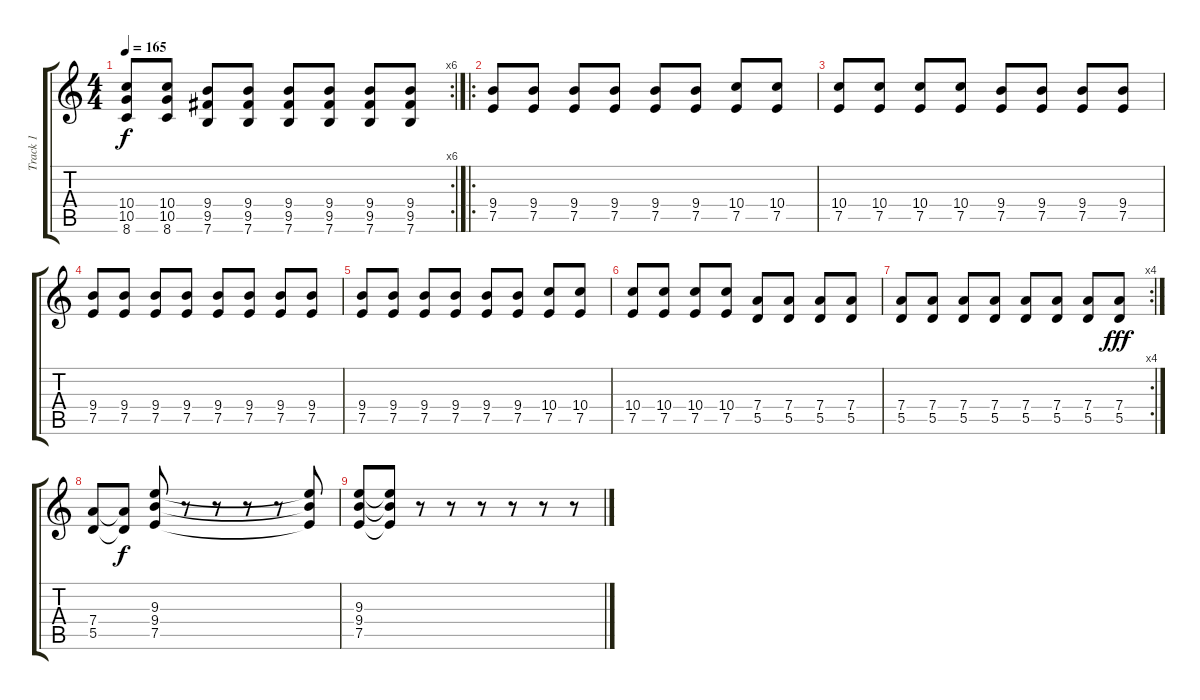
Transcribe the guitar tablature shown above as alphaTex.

\track ("Track 1" "Track 1") {instrument distortionguitar}
\staff {score tabs}
\tuning (E4 B3 G3 D3 A2 E2) {hide}
\rc 6
\ts (4 4)
\tempo 165
\clef g2
\ks c
(10.4 10.5 8.6).8{dy f} (10.4 10.5 8.6).8 (9.4 9.5 7.6).8 (9.4 9.5 7.6).8 (9.4 9.5 7.6).8 (9.4 9.5 7.6).8 (9.4 9.5 7.6).8 (9.4 9.5 7.6).8 |
\ro
(9.4 7.5).8 (9.4 7.5).8 (9.4 7.5).8 (9.4 7.5).8 (9.4 7.5).8 (9.4 7.5).8 (10.4 7.5).8 (10.4 7.5).8 |
(10.4 7.5).8 (10.4 7.5).8 (10.4 7.5).8 (10.4 7.5).8 (9.4 7.5).8 (9.4 7.5).8 (9.4 7.5).8 (9.4 7.5).8 |
(9.4 7.5).8 (9.4 7.5).8 (9.4 7.5).8 (9.4 7.5).8 (9.4 7.5).8 (9.4 7.5).8 (9.4 7.5).8 (9.4 7.5).8 |
(9.4 7.5).8 (9.4 7.5).8 (9.4 7.5).8 (9.4 7.5).8 (9.4 7.5).8 (9.4 7.5).8 (10.4 7.5).8 (10.4 7.5).8 |
(10.4 7.5).8 (10.4 7.5).8 (10.4 7.5).8 (10.4 7.5).8 (7.4 5.5).8 (7.4 5.5).8 (7.4 5.5).8 (7.4 5.5).8 |
\rc 4
(7.4 5.5).8 (7.4 5.5).8 (7.4 5.5).8 (7.4 5.5).8 (7.4 5.5).8 (7.4 5.5).8 (7.4 5.5).8 (7.4 5.5).8{dy fff} |
(7.4 5.5).8 (7.4{t} 5.5{t}).8{dy f} (9.3 9.4 7.5).8 r.8 r.8 r.8 r.8 (9.3{t} 9.4{t} 7.5{t}).8 |
(9.3 9.4 7.5).8 (9.3{t} 9.4{t} 7.5{t}).8 r.8 r.8 r.8 r.8 r.8 r.8
